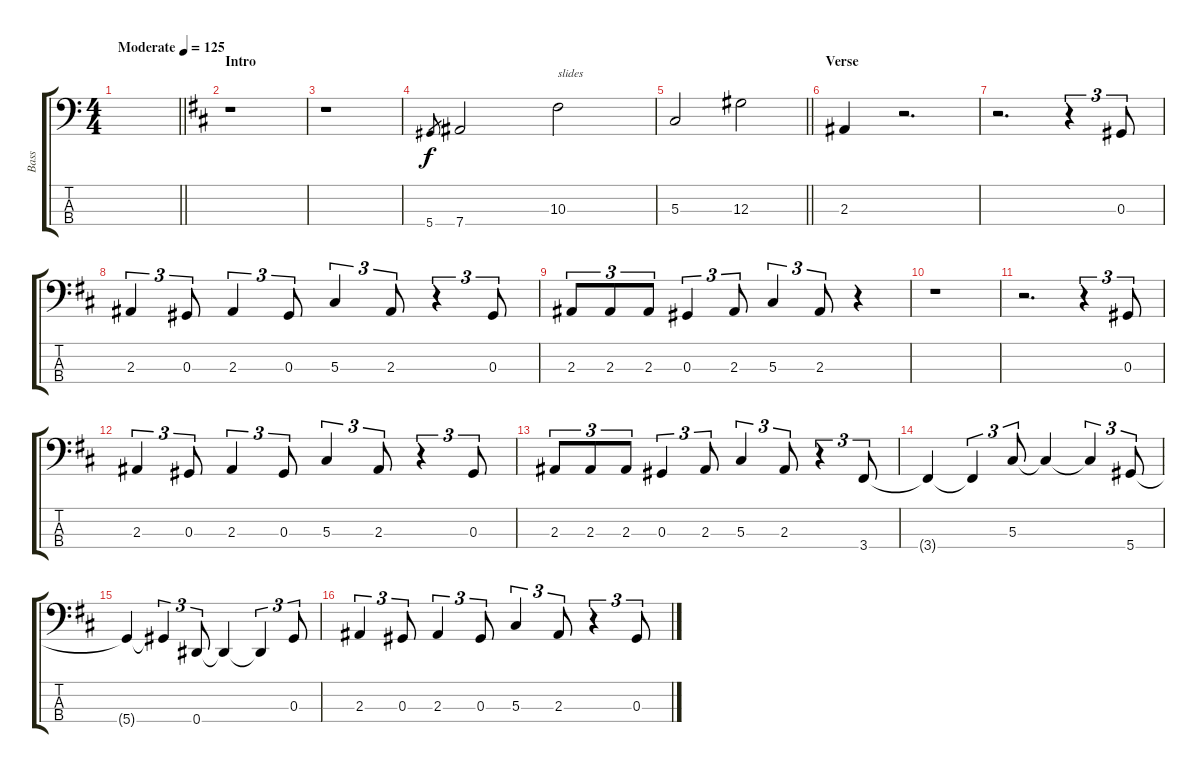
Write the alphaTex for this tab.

\track ("Bass" "Bass") {instrument electricbassfinger}
\staff {score tabs}
\tuning (Gb2 Db2 Ab1 Eb1) {hide}
\ts (4 4)
\tempo (125 "Moderate")
\clef f4
\barLineRight lightlight
\ks c
|
\section ("" "Intro")
\ks bminor
r.1 |
r.1 |
5.4.8{gr} 7.4.2{volume 13} 10.3.2{txt "slides"} |
\barLineRight lightlight
5.3.2 12.3.2 |
\section ("" "Verse")
2.3.4 r.2{d} |
r.2{d} r.4{tu (3 2)} 0.3.8{tu (3 2)} |
2.3.4{tu (3 2)} 0.3.8{tu (3 2)} 2.3.4{tu (3 2)} 0.3.8{tu (3 2)} 5.3.4{tu (3 2)} 2.3.8{tu (3 2)} r.4{tu (3 2)} 0.3.8{tu (3 2)} |
2.3.8{tu (3 2)} 2.3.8{tu (3 2)} 2.3.8{tu (3 2)} 0.3.4{tu (3 2)} 2.3.8{tu (3 2)} 5.3.4{tu (3 2)} 2.3.8{tu (3 2)} r.4 |
r.1 |
r.2{d} r.4{tu (3 2)} 0.3.8{tu (3 2)} |
2.3.4{tu (3 2)} 0.3.8{tu (3 2)} 2.3.4{tu (3 2)} 0.3.8{tu (3 2)} 5.3.4{tu (3 2)} 2.3.8{tu (3 2)} r.4{tu (3 2)} 0.3.8{tu (3 2)} |
2.3.8{tu (3 2)} 2.3.8{tu (3 2)} 2.3.8{tu (3 2)} 0.3.4{tu (3 2)} 2.3.8{tu (3 2)} 5.3.4{tu (3 2)} 2.3.8{tu (3 2)} r.4{tu (3 2)} 3.4.8{tu (3 2)} |
3.4{t}.4 3.4{t}.4{tu (3 2)} 5.3.8{tu (3 2)} 5.3{t}.4 5.3{t}.4{tu (3 2)} 5.4.8{tu (3 2)} |
5.4{t}.4 5.4{t}.4{tu (3 2)} 0.4.8{tu (3 2)} 0.4{t}.4 0.4{t}.4{tu (3 2)} 0.3.8{tu (3 2)} |
2.3.4{tu (3 2)} 0.3.8{tu (3 2)} 2.3.4{tu (3 2)} 0.3.8{tu (3 2)} 5.3.4{tu (3 2)} 2.3.8{tu (3 2)} r.4{tu (3 2)} 0.3.8{tu (3 2)}
